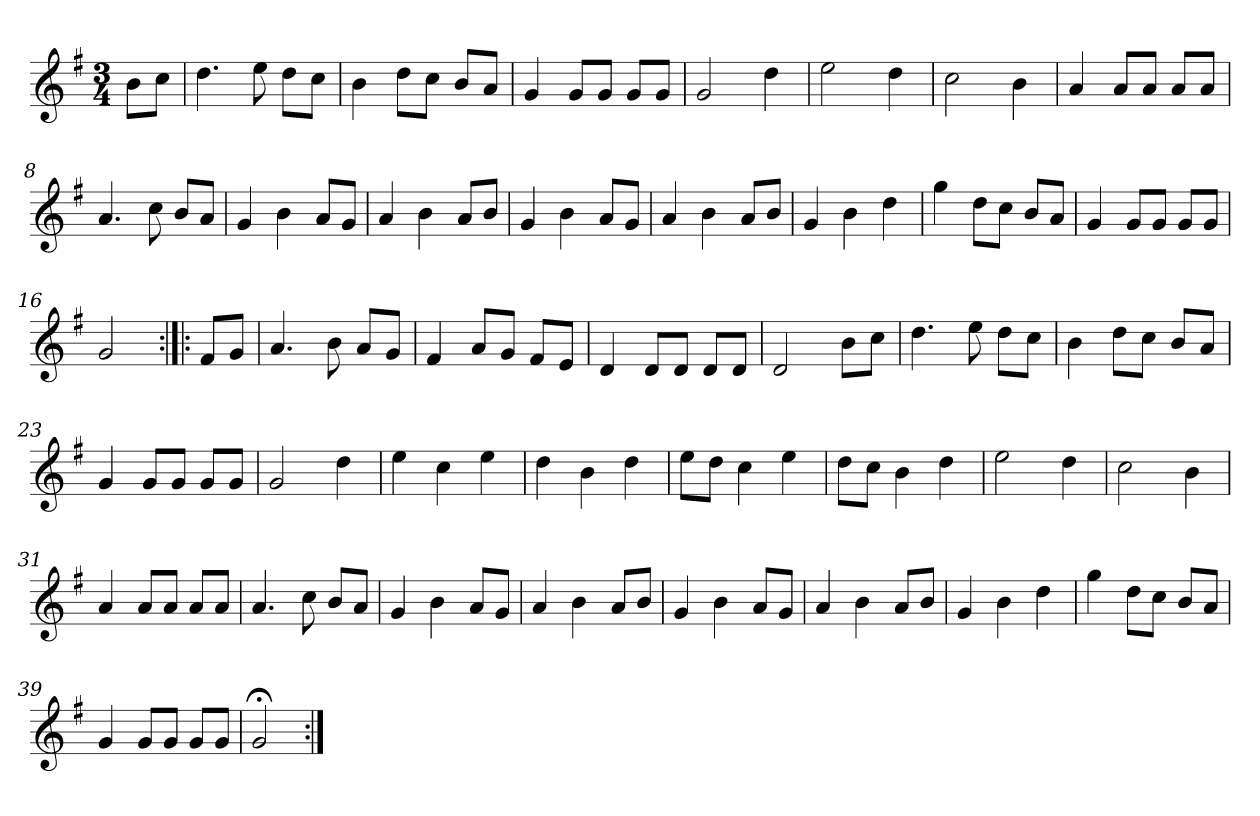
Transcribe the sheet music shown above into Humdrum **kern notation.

**kern
*part1
*staff1
*clefG2
*k[f#]
*G:
*M3/4
*MM120
=
8b\L
8cc\J
=1
4.dd
8ee
8dd\L
8cc\J
=2
4b
8dd\L
8cc\J
8b/L
8a/J
=3
4g
8g/L
8g/J
8g/L
8g/J
=4
2g
4dd
=5
2ee
4dd
=6
2cc
4b
=7
4a
8a/L
8a/J
8a/L
8a/J
=8
4.a
8cc
8b/L
8a/J
=9
4g
4b
8a/L
8g/J
=10
4a
4b
8a/L
8b/J
=11
4g
4b
8a/L
8g/J
=12
4a
4b
8a/L
8b/J
=13
4g
4b
4dd
=14
4gg
8dd\L
8cc\J
8b/L
8a/J
=15
4g
8g/L
8g/J
8g/L
8g/J
=16
2g
=:|!|:
8f#/L
8g/J
=17
4.a
8b
8a/L
8g/J
=18
4f#
8a/L
8g/J
8f#/L
8e/J
=19
4d
8d/L
8d/J
8d/L
8d/J
=20
2d
8b\L
8cc\J
=21
4.dd
8ee
8dd\L
8cc\J
=22
4b
8dd\L
8cc\J
8b/L
8a/J
=23
4g
8g/L
8g/J
8g/L
8g/J
=24
2g
4dd
=25
4ee
4cc
4ee
=26
4dd
4b
4dd
=27
8ee\L
8dd\J
4cc
4ee
=28
8dd\L
8cc\J
4b
4dd
=29
2ee
4dd
=30
2cc
4b
=31
4a
8a/L
8a/J
8a/L
8a/J
=32
4.a
8cc
8b/L
8a/J
=33
4g
4b
8a/L
8g/J
=34
4a
4b
8a/L
8b/J
=35
4g
4b
8a/L
8g/J
=36
4a
4b
8a/L
8b/J
=37
4g
4b
4dd
=38
4gg
8dd\L
8cc\J
8b/L
8a/J
=39
4g
8g/L
8g/J
8g/L
8g/J
=40
2g;<
=:|!
*-
